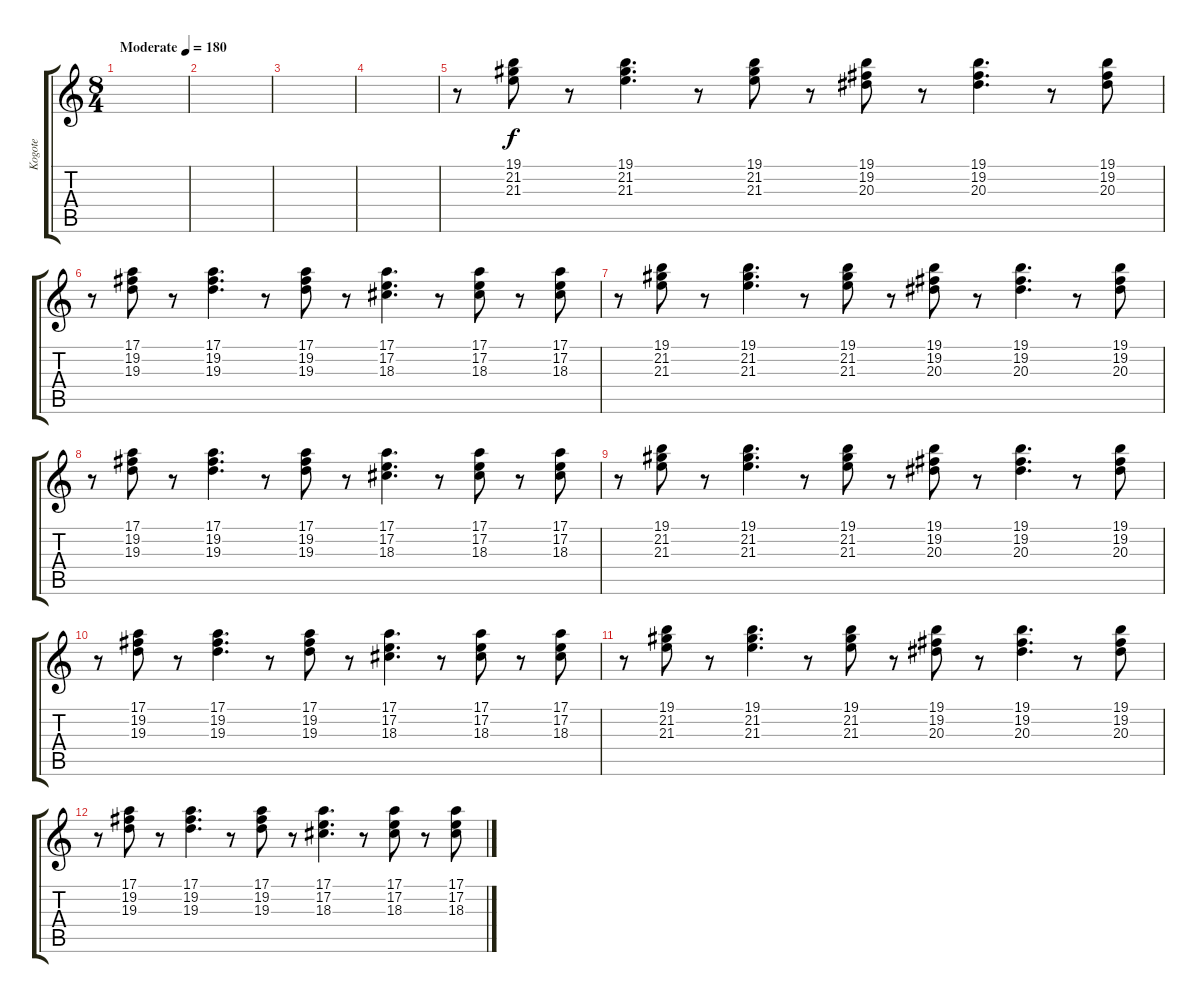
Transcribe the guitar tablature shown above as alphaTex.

\track ("Kogote" "Kogote") {instrument drawbarorgan}
\staff {score tabs}
\tuning (E4 B3 G3 D3 A2 E2) {hide}
\ts (8 4)
\tempo (180 "Moderate")
\clef g2
\ks c
|
|
|
|
r.8 (19.1 21.2 21.3).8 r.8 (19.1 21.2 21.3).4{d} r.8 (19.1 21.2 21.3).8 r.8 (19.1 19.2 20.3).8 r.8 (19.1 19.2 20.3).4{d} r.8 (19.1 19.2 20.3).8 |
r.8 (17.1 19.2 19.3).8 r.8 (17.1 19.2 19.3).4{d} r.8 (17.1 19.2 19.3).8 r.8 (17.1 17.2 18.3).4{d} r.8 (17.1 17.2 18.3).8 r.8 (17.1 17.2 18.3).8 |
r.8 (19.1 21.2 21.3).8 r.8 (19.1 21.2 21.3).4{d} r.8 (19.1 21.2 21.3).8 r.8 (19.1 19.2 20.3).8 r.8 (19.1 19.2 20.3).4{d} r.8 (19.1 19.2 20.3).8 |
r.8 (17.1 19.2 19.3).8 r.8 (17.1 19.2 19.3).4{d} r.8 (17.1 19.2 19.3).8 r.8 (17.1 17.2 18.3).4{d} r.8 (17.1 17.2 18.3).8 r.8 (17.1 17.2 18.3).8 |
r.8 (19.1 21.2 21.3).8 r.8 (19.1 21.2 21.3).4{d} r.8 (19.1 21.2 21.3).8 r.8 (19.1 19.2 20.3).8 r.8 (19.1 19.2 20.3).4{d} r.8 (19.1 19.2 20.3).8 |
r.8 (17.1 19.2 19.3).8 r.8 (17.1 19.2 19.3).4{d} r.8 (17.1 19.2 19.3).8 r.8 (17.1 17.2 18.3).4{d} r.8 (17.1 17.2 18.3).8 r.8 (17.1 17.2 18.3).8 |
r.8 (19.1 21.2 21.3).8 r.8 (19.1 21.2 21.3).4{d} r.8 (19.1 21.2 21.3).8 r.8 (19.1 19.2 20.3).8 r.8 (19.1 19.2 20.3).4{d} r.8 (19.1 19.2 20.3).8 |
r.8 (17.1 19.2 19.3).8 r.8 (17.1 19.2 19.3).4{d} r.8 (17.1 19.2 19.3).8 r.8 (17.1 17.2 18.3).4{d} r.8 (17.1 17.2 18.3).8 r.8 (17.1 17.2 18.3).8
